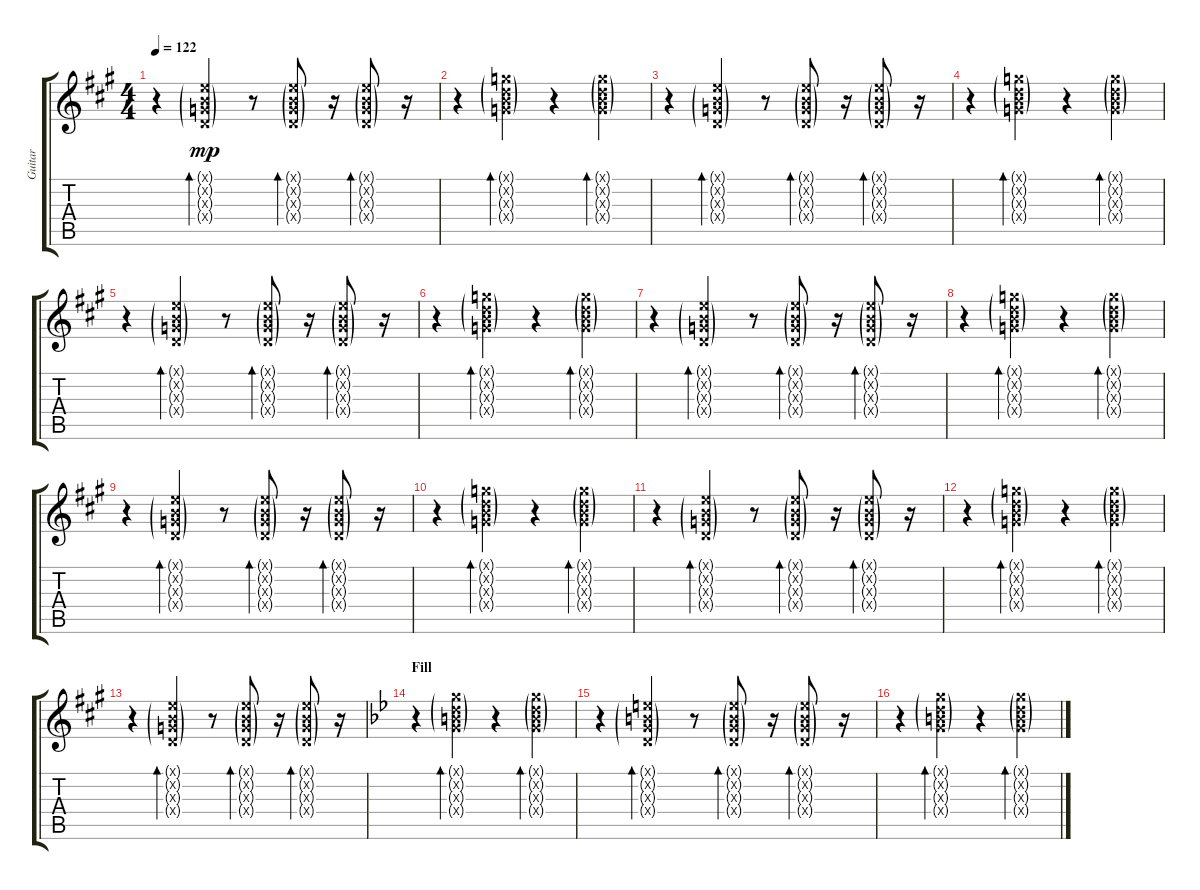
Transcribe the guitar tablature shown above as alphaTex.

\track ("Guitar" "Guitar") {instrument electricguitarjazz}
\staff {score tabs}
\tuning (E4 B3 G3 D3 A2 E2) {hide}
\ts (4 4)
\tempo 122
\clef g2
\ks a
r.4{dy mp} (0.1{g x} 0.2{g x} 0.3{g x} 0.4{g x}).4{bd 60} r.8 (0.1{g x} 0.2{g x} 0.3{g x} 0.4{g x}).8{bd 60} r.16 (0.1{g x} 0.2{g x} 0.3{g x} 0.4{g x}).8{bd 60} r.16 |
r.4 (3.1{g x} 3.2{g x} 4.3{g x} 5.4{g x}).4{bd 60} r.4 (3.1{g x} 3.2{g x} 4.3{g x} 5.4{g x}).4{bd 60} |
r.4 (0.1{g x} 0.2{g x} 0.3{g x} 0.4{g x}).4{bd 60} r.8 (0.1{g x} 0.2{g x} 0.3{g x} 0.4{g x}).8{bd 60} r.16 (0.1{g x} 0.2{g x} 0.3{g x} 0.4{g x}).8{bd 60} r.16 |
r.4 (3.1{g x} 3.2{g x} 4.3{g x} 5.4{g x}).4{bd 60} r.4 (3.1{g x} 3.2{g x} 4.3{g x} 5.4{g x}).4{bd 60} |
r.4 (0.1{g x} 0.2{g x} 0.3{g x} 0.4{g x}).4{bd 60} r.8 (0.1{g x} 0.2{g x} 0.3{g x} 0.4{g x}).8{bd 60} r.16 (0.1{g x} 0.2{g x} 0.3{g x} 0.4{g x}).8{bd 60} r.16 |
r.4 (3.1{g x} 3.2{g x} 4.3{g x} 5.4{g x}).4{bd 60} r.4 (3.1{g x} 3.2{g x} 4.3{g x} 5.4{g x}).4{bd 60} |
r.4 (0.1{g x} 0.2{g x} 0.3{g x} 0.4{g x}).4{bd 60} r.8 (0.1{g x} 0.2{g x} 0.3{g x} 0.4{g x}).8{bd 60} r.16 (0.1{g x} 0.2{g x} 0.3{g x} 0.4{g x}).8{bd 60} r.16 |
r.4 (3.1{g x} 3.2{g x} 4.3{g x} 5.4{g x}).4{bd 60} r.4 (3.1{g x} 3.2{g x} 4.3{g x} 5.4{g x}).4{bd 60} |
r.4 (0.1{g x} 0.2{g x} 0.3{g x} 0.4{g x}).4{bd 60} r.8 (0.1{g x} 0.2{g x} 0.3{g x} 0.4{g x}).8{bd 60} r.16 (0.1{g x} 0.2{g x} 0.3{g x} 0.4{g x}).8{bd 60} r.16 |
r.4 (3.1{g x} 3.2{g x} 4.3{g x} 5.4{g x}).4{bd 60} r.4 (3.1{g x} 3.2{g x} 4.3{g x} 5.4{g x}).4{bd 60} |
r.4 (0.1{g x} 0.2{g x} 0.3{g x} 0.4{g x}).4{bd 60} r.8 (0.1{g x} 0.2{g x} 0.3{g x} 0.4{g x}).8{bd 60} r.16 (0.1{g x} 0.2{g x} 0.3{g x} 0.4{g x}).8{bd 60} r.16 |
r.4 (3.1{g x} 3.2{g x} 4.3{g x} 5.4{g x}).4{bd 60} r.4 (3.1{g x} 3.2{g x} 4.3{g x} 5.4{g x}).4{bd 60} |
r.4 (0.1{g x} 0.2{g x} 0.3{g x} 0.4{g x}).4{bd 60} r.8 (0.1{g x} 0.2{g x} 0.3{g x} 0.4{g x}).8{bd 60} r.16 (0.1{g x} 0.2{g x} 0.3{g x} 0.4{g x}).8{bd 60} r.16 |
\section ("" "Fill")
\ks bb
r.4 (3.1{g x} 3.2{g x} 4.3{g x} 5.4{g x}).4{bd 60} r.4 (3.1{g x} 3.2{g x} 4.3{g x} 5.4{g x}).4{bd 60} |
r.4 (0.1{g x} 0.2{g x} 0.3{g x} 0.4{g x}).4{bd 60} r.8 (0.1{g x} 0.2{g x} 0.3{g x} 0.4{g x}).8{bd 60} r.16 (0.1{g x} 0.2{g x} 0.3{g x} 0.4{g x}).8{bd 60} r.16 |
r.4 (3.1{g x} 3.2{g x} 4.3{g x} 5.4{g x}).4{bd 60} r.4 (3.1{g x} 3.2{g x} 4.3{g x} 5.4{g x}).4{bd 60}
